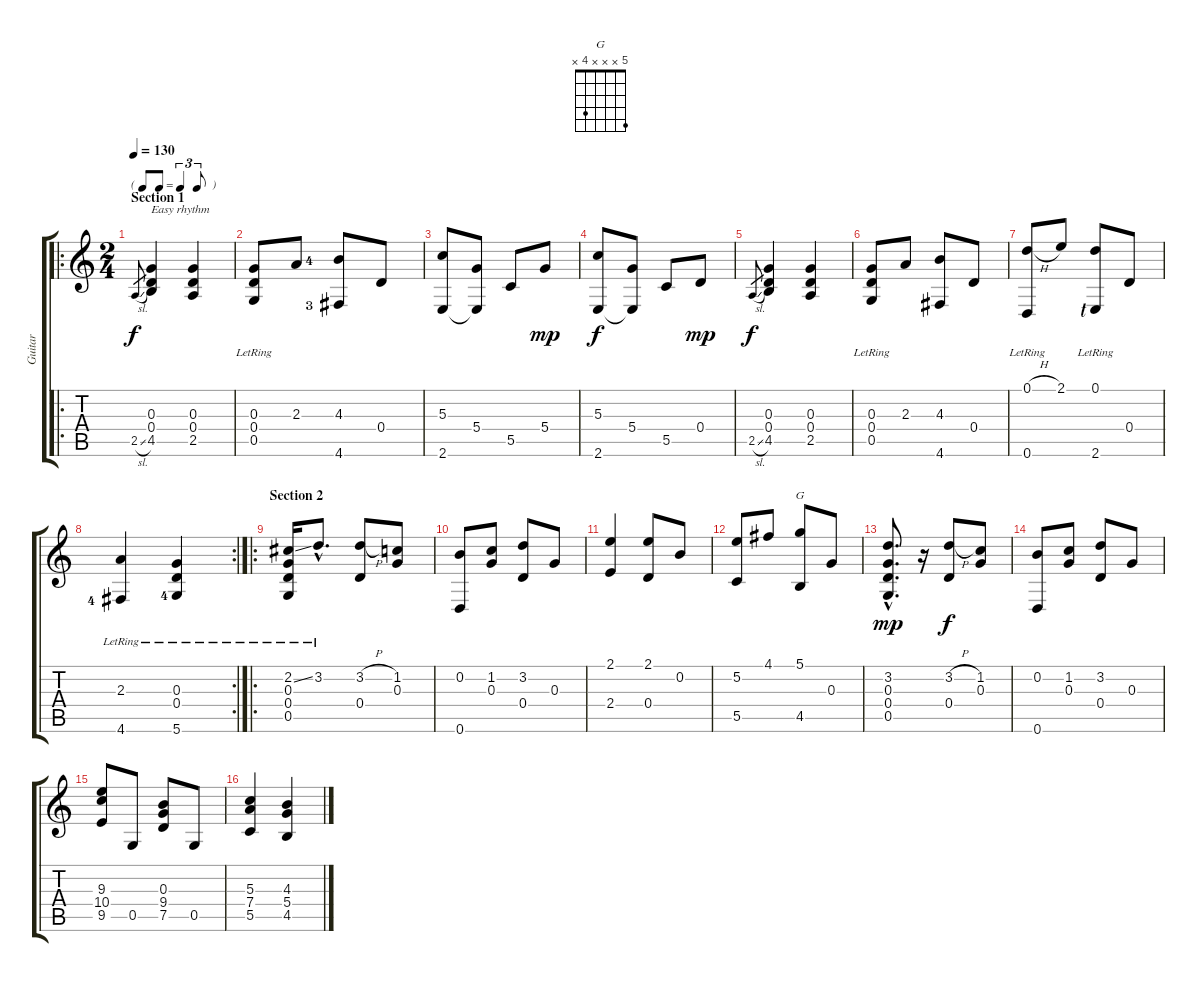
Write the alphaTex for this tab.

\track ("Guitar" "Guitar") {instrument acousticguitarnylon}
\staff {score tabs}
\tuning (D4 B3 G3 D3 G2 D2) {hide}
\chord ("G" 5 x x x 4 x)
\ro
\ts (2 4)
\tf triplet8th
\section ("" "Section 1")
\tempo 130
\clef g2
\ks c
2.5{sl}.8{gr dy f instrument acousticguitarnylon} (0.3 0.4 4.5).4{txt "Easy rhythm"} (0.3 0.4 2.5).4 |
(0.3 0.4{lr} 0.5).8 2.3.8 (4.3{lf 5} 4.6{lf 4}).8 0.4.8 |
(5.3 2.6).8 (5.4 2.6{t}).8 5.5.8 5.4.8{dy mp} |
(5.3 2.6).8{dy f} (5.4 2.6{t}).8 5.5.8 0.4.8{dy mp} |
2.5{sl}.8{gr dy f} (0.3 0.4 4.5).4 (0.3 0.4 2.5).4 |
(0.3 0.4{lr} 0.5).8 2.3.8 (4.3 4.6).8 0.4.8 |
(0.1{h} 0.6{lr}).8 2.1.8 (0.1 2.6{lr lf 1}).8 0.4.8 |
\rc 2
(2.3 4.6{lr lf 5}).4 (0.3 0.4 5.6{lr lf 5}).4 |
\ro
\section ("" "Section 2")
(2.2{ss} 0.3{lr} 0.4{lr} 0.5{lr}).16 3.2{hac lr}.8{d} (3.2{h} 0.4).8 (1.2 0.3).8 |
(0.2 0.6).8 (1.2 0.3).8 (3.2 0.4).8 0.3.8 |
(2.1 2.4).4 (2.1 0.4).8 0.2.8 |
(5.2 5.5).8 4.1.8 (5.1 4.5).8{ch "G"} 0.3.8 |
(3.2{hac} 0.3{hac} 0.4{hac} 0.5{hac}).8{d dy mp} r.16 (3.2{h} 0.4).8{dy f} (1.2 0.3).8 |
(0.2 0.6).8 (1.2 0.3).8 (3.2 0.4).8 0.3.8 |
(9.3 10.4 9.5).8 0.5.8 (0.3 9.4 7.5).8 0.5.8 |
(5.3 7.4 5.5).4 (4.3 5.4 4.5).4
